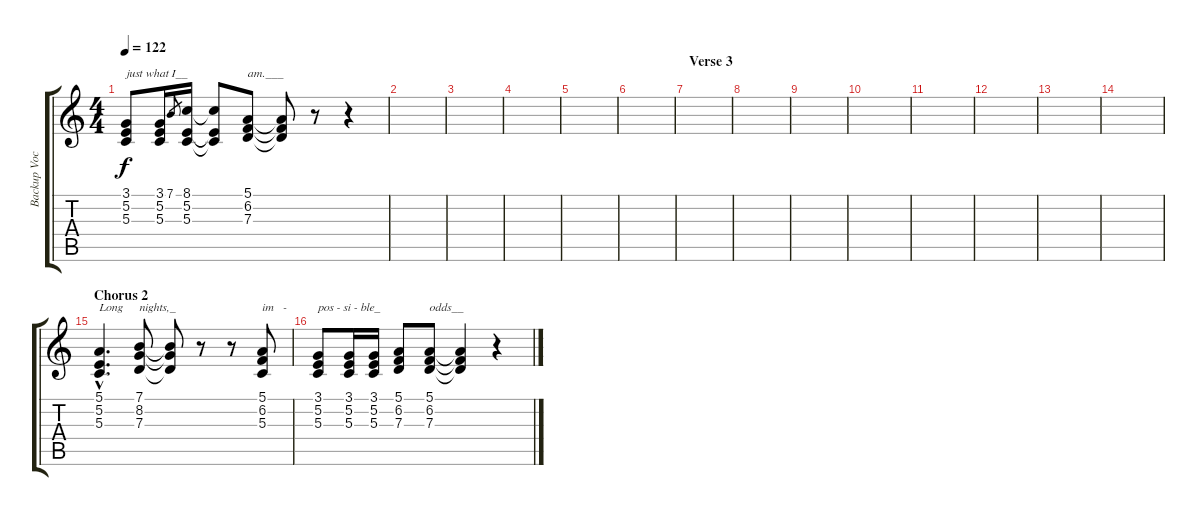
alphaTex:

\track ("Backup Vocals" "Backup Voc") {instrument synthvoice}
\staff {score tabs}
\tuning (E4 B3 G3 D3 A2 E2) {hide}
\ts (4 4)
\tempo 122
\clef g2
\ks c
(3.1 5.2 5.3).8{txt "just what I__" dy f} (3.1 5.2 5.3).16 7.1.8{gr} (8.1 5.2 5.3).16 (8.1{t} 5.2{t} 5.3{t}).8 (5.1 6.2 7.3).8{txt "am.___"} (5.1{t} 6.2{t} 7.3{t}).8 r.8 r.4 |
|
|
|
|
|
\section ("" "Verse 3")
|
|
|
|
|
|
|
|
\section ("" "Chorus 2")
(5.1{hac} 5.2{hac} 5.3{hac}).4{d txt "Long"} (7.1 8.2 7.3).8{txt "nights,_"} (7.1{t} 8.2{t} 7.3{t}).8 r.8 r.8 (5.1 6.2 5.3).8{txt "im   - "} |
(3.1 5.2 5.3).8{txt "pos - si - ble_"} (3.1 5.2 5.3).16 (3.1 5.2 5.3).16 (5.1 6.2 7.3).8 (5.1 6.2 7.3).8{txt "odds__"} (5.1{t} 6.2{t} 7.3{t}).4 r.4
